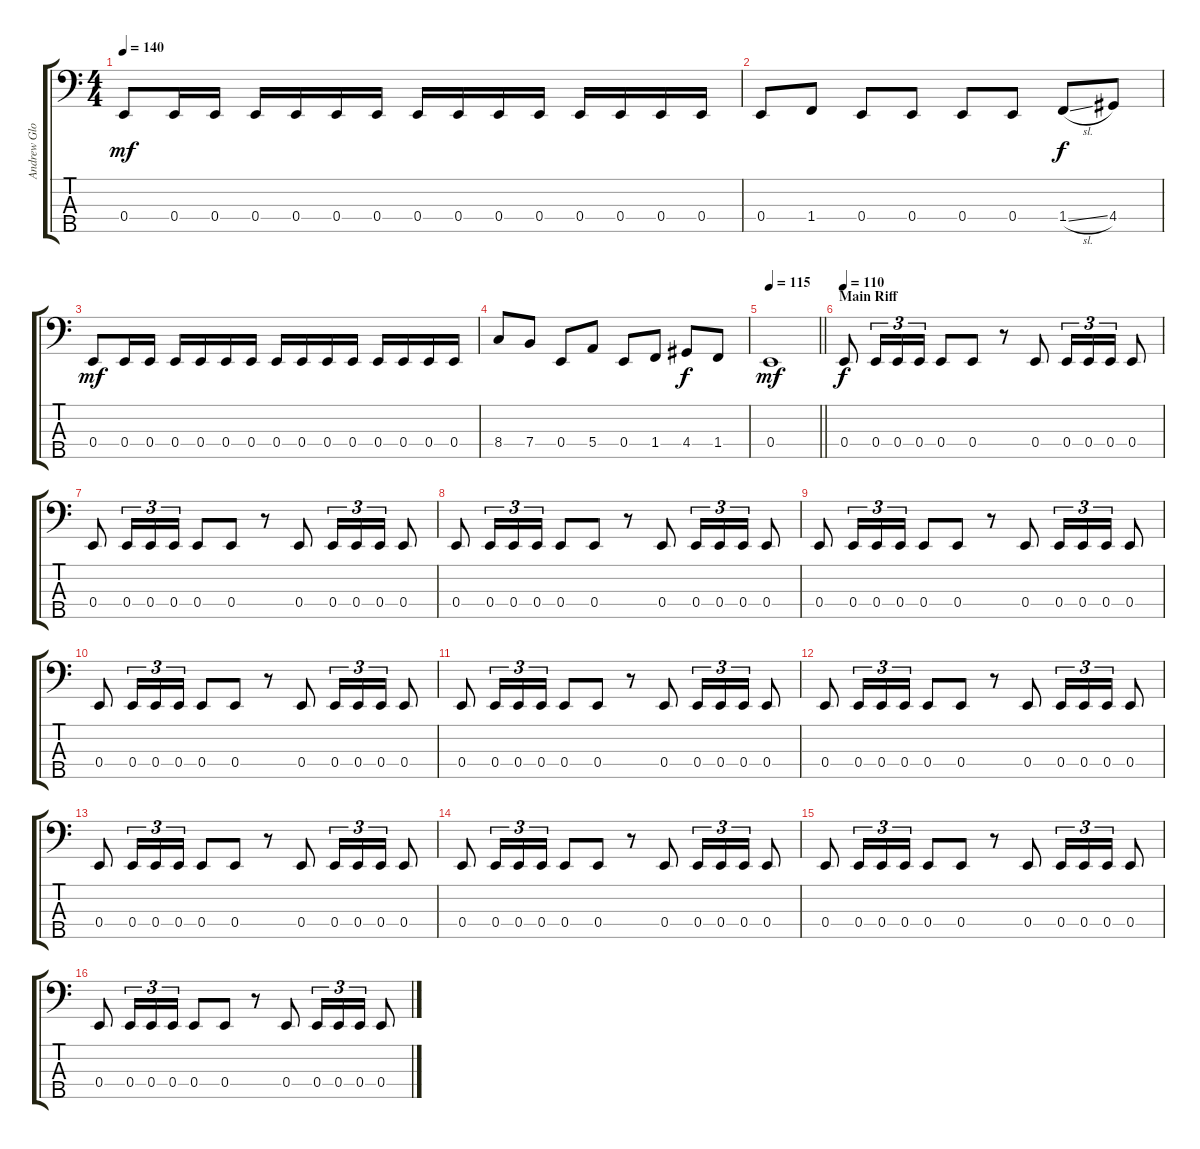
\track ("Andrew Glover" "Andrew Glo") {instrument electricbassfinger}
\staff {score tabs}
\tuning (G2 D2 A1 E1 B0) {hide}
\ts (4 4)
\tempo 140
\clef f4
\ks c
0.4.8{dy mf} 0.4.16 0.4.16 0.4.16 0.4.16 0.4.16 0.4.16 0.4.16 0.4.16 0.4.16 0.4.16 0.4.16 0.4.16 0.4.16 0.4.16 |
0.4.8 1.4.8 0.4.8 0.4.8 0.4.8 0.4.8 1.4{sl}.8{dy f} 4.4.8 |
0.4.8{dy mf} 0.4.16 0.4.16 0.4.16 0.4.16 0.4.16 0.4.16 0.4.16 0.4.16 0.4.16 0.4.16 0.4.16 0.4.16 0.4.16 0.4.16 |
8.4.8 7.4.8 0.4.8 5.4.8 0.4.8 1.4.8 4.4.8{dy f} 1.4.8 |
\tempo 115
\barLineRight lightlight
0.4.1{dy mf} |
\section ("" "Main Riff")
\tempo 110
0.4.8{dy f} 0.4.16{tu (3 2)} 0.4.16{tu (3 2)} 0.4.16{tu (3 2)} 0.4.8 0.4.8 r.8 0.4.8 0.4.16{tu (3 2)} 0.4.16{tu (3 2)} 0.4.16{tu (3 2)} 0.4.8 |
0.4.8 0.4.16{tu (3 2)} 0.4.16{tu (3 2)} 0.4.16{tu (3 2)} 0.4.8 0.4.8 r.8 0.4.8 0.4.16{tu (3 2)} 0.4.16{tu (3 2)} 0.4.16{tu (3 2)} 0.4.8 |
0.4.8 0.4.16{tu (3 2)} 0.4.16{tu (3 2)} 0.4.16{tu (3 2)} 0.4.8 0.4.8 r.8 0.4.8 0.4.16{tu (3 2)} 0.4.16{tu (3 2)} 0.4.16{tu (3 2)} 0.4.8 |
0.4.8 0.4.16{tu (3 2)} 0.4.16{tu (3 2)} 0.4.16{tu (3 2)} 0.4.8 0.4.8 r.8 0.4.8 0.4.16{tu (3 2)} 0.4.16{tu (3 2)} 0.4.16{tu (3 2)} 0.4.8 |
0.4.8 0.4.16{tu (3 2)} 0.4.16{tu (3 2)} 0.4.16{tu (3 2)} 0.4.8 0.4.8 r.8 0.4.8 0.4.16{tu (3 2)} 0.4.16{tu (3 2)} 0.4.16{tu (3 2)} 0.4.8 |
0.4.8 0.4.16{tu (3 2)} 0.4.16{tu (3 2)} 0.4.16{tu (3 2)} 0.4.8 0.4.8 r.8 0.4.8 0.4.16{tu (3 2)} 0.4.16{tu (3 2)} 0.4.16{tu (3 2)} 0.4.8 |
0.4.8 0.4.16{tu (3 2)} 0.4.16{tu (3 2)} 0.4.16{tu (3 2)} 0.4.8 0.4.8 r.8 0.4.8 0.4.16{tu (3 2)} 0.4.16{tu (3 2)} 0.4.16{tu (3 2)} 0.4.8 |
0.4.8 0.4.16{tu (3 2)} 0.4.16{tu (3 2)} 0.4.16{tu (3 2)} 0.4.8 0.4.8 r.8 0.4.8 0.4.16{tu (3 2)} 0.4.16{tu (3 2)} 0.4.16{tu (3 2)} 0.4.8 |
0.4.8 0.4.16{tu (3 2)} 0.4.16{tu (3 2)} 0.4.16{tu (3 2)} 0.4.8 0.4.8 r.8 0.4.8 0.4.16{tu (3 2)} 0.4.16{tu (3 2)} 0.4.16{tu (3 2)} 0.4.8 |
0.4.8 0.4.16{tu (3 2)} 0.4.16{tu (3 2)} 0.4.16{tu (3 2)} 0.4.8 0.4.8 r.8 0.4.8 0.4.16{tu (3 2)} 0.4.16{tu (3 2)} 0.4.16{tu (3 2)} 0.4.8 |
0.4.8 0.4.16{tu (3 2)} 0.4.16{tu (3 2)} 0.4.16{tu (3 2)} 0.4.8 0.4.8 r.8 0.4.8 0.4.16{tu (3 2)} 0.4.16{tu (3 2)} 0.4.16{tu (3 2)} 0.4.8
